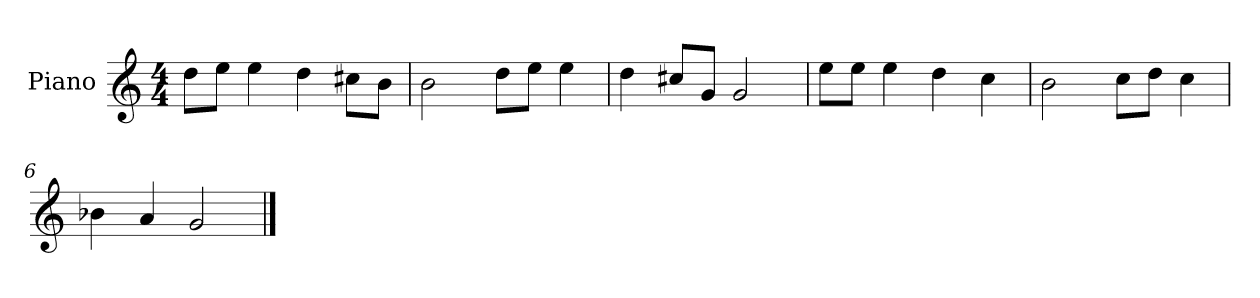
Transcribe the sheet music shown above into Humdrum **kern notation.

**kern
*part1
*staff1
*I"Piano
*I'P-no
*clefG2
*k[]
*M4/4
*MM90
=1
8dd\L
8ee\J
4ee\
4dd\
8cc#X\L
8b\J
=2
2b\
8dd\L
8ee\J
4ee\
=3
4dd\
8cc#X/L
8g/J
2g/
=4
8ee\L
8ee\J
4ee\
4dd\
4cc\
=5
2b\
8cc\L
8dd\J
4cc\
=6
4b-X\
4a/
2g/
==
*-
